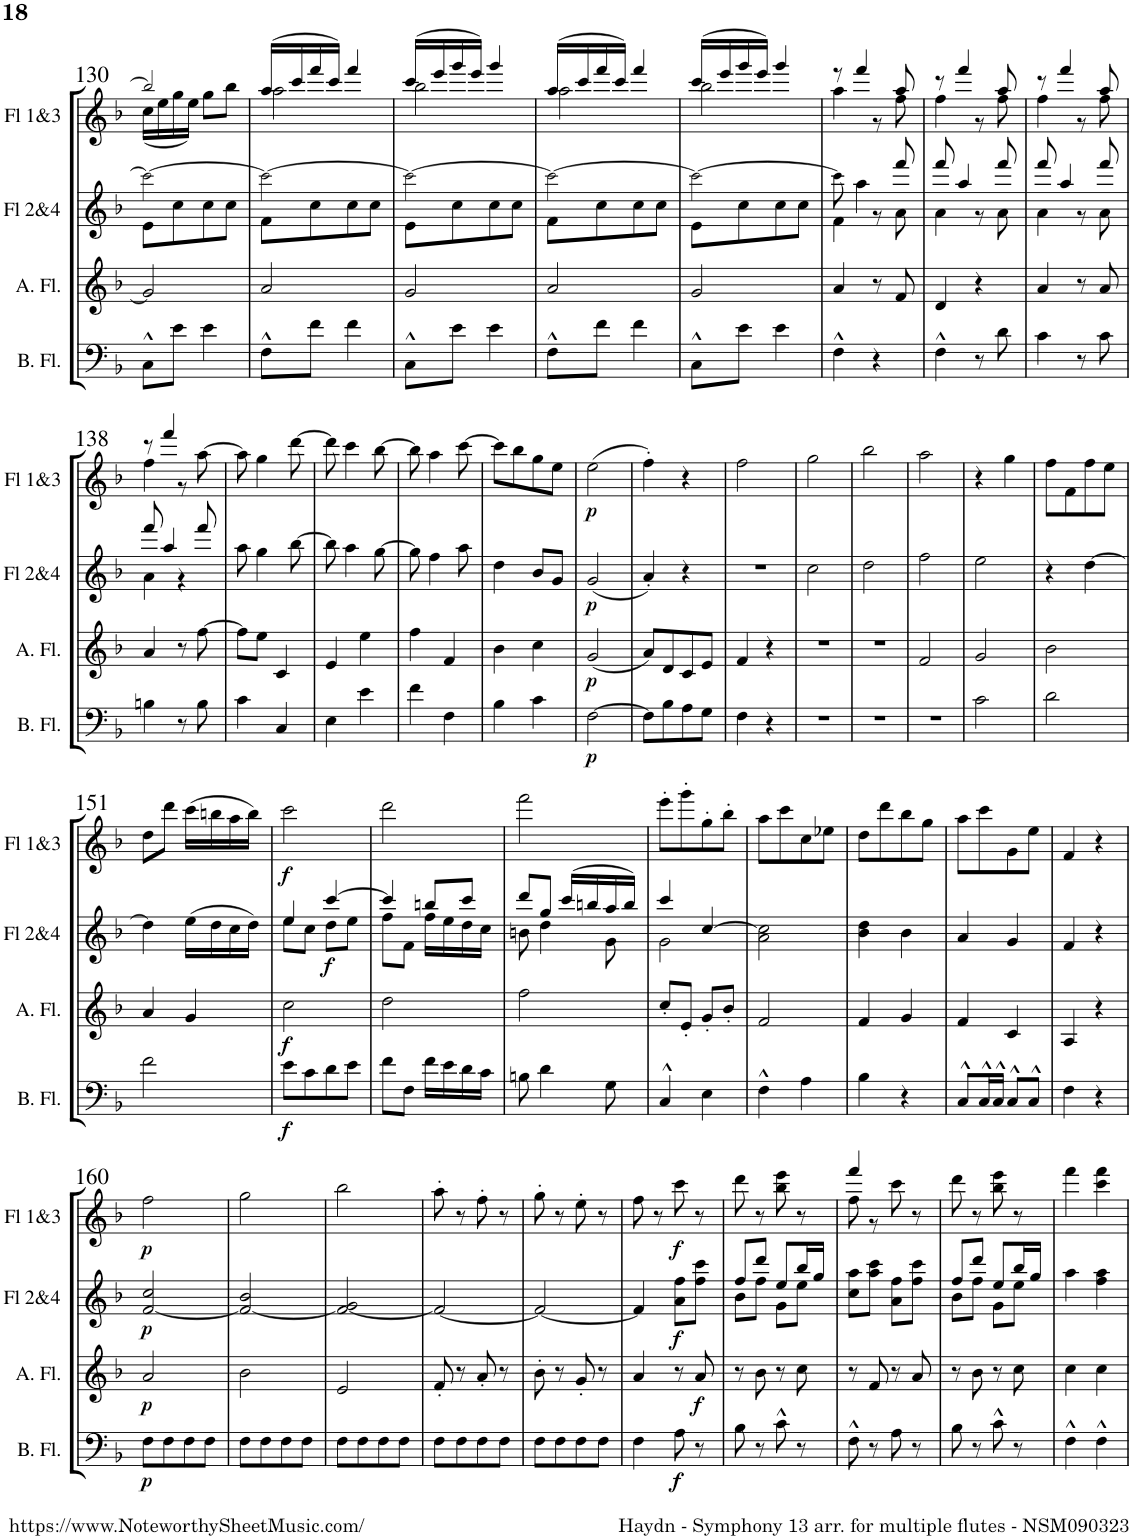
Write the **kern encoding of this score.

**kern	**dynam	**kern	**dynam	**kern	**dynam	**kern	**dynam
*part4	*part4	*part3	*part3	*part2	*part2	*part1	*part1
*staff4	*staff4	*staff3	*staff3	*staff2	*staff2	*staff1	*staff1
*I"Bass Flute	*	*I"Alto Flute	*	*I"Flutes 2&amp;4	*	*I"Flutes 1&amp;3	*
*I'B. Fl.	*	*I'A. Fl.	*	*I'Fl 2&amp;4	*	*I'Fl 1&amp;3	*
!!LO:PB:g=z
*clefF4	*	*clefG2	*	*clefG2	*	*clefG2	*
*k[b-]	*	*k[b-]	*	*k[b-]	*	*k[b-]	*
*M2/4	*	*M2/4	*	*M2/4	*	*M2/4	*
=130	=130	=130	=130	=130	=130	=130	=130
*	*	*	*	*^	*	*^	*
8C^^\L	.	2g/]	.	2ccc!\_	8e\L	.	2bb-!/]	(16cc\LL	.
.	.	.	.	.	.	.	.	16ee\	.
8e\J	.	.	.	.	8cc\	.	.	16gg\	.
.	.	.	.	.	.	.	.	16ee\JJ)	.
4e\	.	.	.	.	8cc\	.	.	8gg\L	.
.	.	.	.	.	8cc\J	.	.	8bb-\J	.
=131	=131	=131	=131	=131	=131	=131	=131	=131	=131
8F^^\L	.	2a/	.	2ccc!\_	8f\L	.	(16aa/LL	2aa\	.
.	.	.	.	.	.	.	16ccc/	.	.
8f\J	.	.	.	.	8cc\	.	16fff/	.	.
.	.	.	.	.	.	.	16ccc/JJ)	.	.
4f\	.	.	.	.	8cc\	.	4fff/	.	.
.	.	.	.	.	8cc\J	.	.	.	.
=132	=132	=132	=132	=132	=132	=132	=132	=132	=132
8C^^\L	.	2g/	.	2ccc!\_	8e\L	.	(16ccc/LL	2bb-\	.
.	.	.	.	.	.	.	16eee/	.	.
8e\J	.	.	.	.	8cc\	.	16ggg/	.	.
.	.	.	.	.	.	.	16eee/JJ)	.	.
4e\	.	.	.	.	8cc\	.	4ggg/	.	.
.	.	.	.	.	8cc\J	.	.	.	.
=133	=133	=133	=133	=133	=133	=133	=133	=133	=133
8F^^\L	.	2a/	.	2ccc!\_	8f\L	.	(16aa/LL	2aa\	.
.	.	.	.	.	.	.	16ccc/	.	.
8f\J	.	.	.	.	8cc\	.	16fff/	.	.
.	.	.	.	.	.	.	16ccc/JJ)	.	.
4f\	.	.	.	.	8cc\	.	4fff/	.	.
.	.	.	.	.	8cc\J	.	.	.	.
=134	=134	=134	=134	=134	=134	=134	=134	=134	=134
8C^^\L	.	2g/	.	2ccc!\_	8e\L	.	(16ccc/LL	2bb-\	.
.	.	.	.	.	.	.	16eee/	.	.
8e\J	.	.	.	.	8cc\	.	16ggg/	.	.
.	.	.	.	.	.	.	16eee/JJ)	.	.
4e\	.	.	.	.	8cc\	.	4ggg/	.	.
.	.	.	.	.	8cc\J	.	.	.	.
=135	=135	=135	=135	=135	=135	=135	=135	=135	=135
4F^^\	.	4a/	.	8ccc!\]	4f\	.	8r	4aa\	.
.	.	.	.	4aa\	.	.	4fff/	.	.
4r	.	8r	.	.	8r	.	.	8r	.
.	.	8f/	.	8fff/	8a\	.	8aa/	8ff\	.
=136	=136	=136	=136	=136	=136	=136	=136	=136	=136
4F^^\	.	4d/	.	8fff/	4a\	.	8r	4ff\	.
.	.	.	.	4aa/	.	.	4fff/	.	.
8r	.	4r	.	.	8r	.	.	8r	.
8d\	.	.	.	8fff/	8a\	.	8aa/	8ff\	.
=137	=137	=137	=137	=137	=137	=137	=137	=137	=137
4c\	.	4a/	.	8fff/	4a\	.	8r	4ff\	.
.	.	.	.	4aa/	.	.	4fff/	.	.
8r	.	8r	.	.	8r	.	.	8r	.
8c\	.	8a/	.	8fff/	8a\	.	8aa/	8ff\	.
!!LO:LB:g=z	!!
=138	=138	=138	=138	=138	=138	=138	=138	=138	=138
4Bn\	.	4a/	.	8fff/	4a\	.	8r	4ff\	.
.	.	.	.	4aa/	.	.	4fff/	.	.
8r	.	8r	.	.	4r	.	.	8r	.
8B\	.	[8ff\	.	8fff/	.	.	[>8aa\	8ryy	.
*	*	*	*	*v	*v	*	*	*	*
*	*	*	*	*	*	*v	*v	*
=139	=139	=139	=139	=139	=139	=139	=139
4c\	.	8ff\L]	.	8aa\	.	8aa\]	.
.	.	8ee\J	.	4gg\	.	4gg\	.
4C/	.	4c/	.	.	.	.	.
.	.	.	.	[8bb-\	.	[8ddd\	.
=140	=140	=140	=140	=140	=140	=140	=140
4E\	.	4e/	.	8bb-\]	.	8ddd\]	.
.	.	.	.	4aa\	.	4ccc\	.
4e\	.	4ee\	.	.	.	.	.
.	.	.	.	[8gg\	.	[8bb-\	.
=141	=141	=141	=141	=141	=141	=141	=141
4f\	.	4ff\	.	8gg\]	.	8bb-\]	.
.	.	.	.	4ff\	.	4aa\	.
4F\	.	4f/	.	.	.	.	.
.	.	.	.	8aa\	.	[8ccc\	.
=142	=142	=142	=142	=142	=142	=142	=142
4B-\	.	4b-\	.	4dd\	.	8ccc\L]	.
.	.	.	.	.	.	8bb-\	.
4c\	.	4cc\	.	8b-/L	.	8gg\	.
.	.	.	.	8g/J	.	8ee\J	.
=143	=143	=143	=143	=143	=143	=143	=143
!	!LO:DY:b	!	!LO:DY:b	!	!LO:DY:b	!	!LO:DY:b
[2F\	p	(2g/	p	(2g/	p	(2ee\	p
=144	=144	=144	=144	=144	=144	=144	=144
8F\L]	.	8a/L)	.	4a'/)	.	4ff'\)	.
8B-\	.	8d/	.	.	.	.	.
8A\	.	8c/	.	4r	.	4r	.
8G\J	.	8e/J	.	.	.	.	.
=145	=145	=145	=145	=145	=145	=145	=145
4F\	.	4f/	.	2r	.	2ff\	.
4r	.	4r	.	.	.	.	.
=146	=146	=146	=146	=146	=146	=146	=146
2r	.	2r	.	2cc\	.	2gg\	.
=147	=147	=147	=147	=147	=147	=147	=147
2r	.	2r	.	2dd\	.	2bb-\	.
=148	=148	=148	=148	=148	=148	=148	=148
2r	.	2f/	.	2ff\	.	2aa\	.
=149	=149	=149	=149	=149	=149	=149	=149
2c\	.	2g/	.	2ee\	.	4r	.
.	.	.	.	.	.	4gg\	.
=150	=150	=150	=150	=150	=150	=150	=150
2d\	.	2b-\	.	4r	.	8ff\L	.
.	.	.	.	.	.	8f\	.
.	.	.	.	[4dd\	.	8ff\	.
.	.	.	.	.	.	8ee\J	.
!!LO:LB:g=z
=151	=151	=151	=151	=151	=151	=151	=151
2f\	.	4a/	.	4dd\]	.	8dd\L	.
.	.	.	.	.	.	8ddd\J	.
.	.	4g/	.	(16ee\LL	.	(16ccc\LL	.
.	.	.	.	16dd\	.	16bbn\	.
.	.	.	.	16cc\	.	16aa\	.
.	.	.	.	16dd\JJ)	.	16bb\JJ)	.
=152	=152	=152	=152	=152	=152	=152	=152
*	*	*	*	*^	*	*	*
!	!LO:DY:b	!	!LO:DY:b	!	!	!	!	!LO:DY:b
8e\L	f	2cc\	f	4ee/	8ee\L	.	2ccc\	f
8c\	.	.	.	.	8cc\J	.	.	.
!	!	!	!	!	!	!LO:DY:b	!	!
8d\	.	.	.	[4ccc/	8dd\L	f	.	.
8e\J	.	.	.	.	8ee\J	.	.	.
=153	=153	=153	=153	=153	=153	=153	=153	=153
8f\L	.	2dd\	.	4ccc/]	8ff\L	.	2ddd\	.
8F\J	.	.	.	.	8f\J	.	.	.
16f\LL	.	.	.	8bbn/L	16ff\LL	.	.	.
16e\	.	.	.	.	16ee\	.	.	.
16d\	.	.	.	8ccc/J	16dd\	.	.	.
16c\JJ	.	.	.	.	16cc\JJ	.	.	.
=154	=154	=154	=154	=154	=154	=154	=154	=154
8Bn\	.	2ff\	.	8ddd/L	8bn\	.	2fff\	.
4d\	.	.	.	8gg/J	4dd\	.	.	.
.	.	.	.	(16ccc/LL	.	.	.	.
.	.	.	.	16bbn/	.	.	.	.
8G\	.	.	.	16aa/	8g\	.	.	.
.	.	.	.	16bb/JJ)	.	.	.	.
=155	=155	=155	=155	=155	=155	=155	=155	=155
4C^^/	.	8cc'/L	.	4ccc/	2g\	.	8eee'\L	.
.	.	8e'/J	.	.	.	.	8ggg'\	.
4E\	.	8g'/L	.	[4cc/	.	.	8gg'\	.
.	.	8b-'/J	.	.	.	.	8bb-'\J	.
*	*	*	*	*v	*v	*	*	*
=156	=156	=156	=156	=156	=156	=156	=156
4F^^\	.	2f/	.	2a\ 2cc\]	.	8aa\L	.
.	.	.	.	.	.	8ccc\	.
4A\	.	.	.	.	.	8cc\	.
.	.	.	.	.	.	8ee-X\J	.
=157	=157	=157	=157	=157	=157	=157	=157
4B-\	.	4f/	.	4b-\ 4dd\	.	8dd\L	.
.	.	.	.	.	.	8ddd\	.
4r	.	4g/	.	4b-\	.	8bb-\	.
.	.	.	.	.	.	8gg\J	.
=158	=158	=158	=158	=158	=158	=158	=158
8C^^/L	.	4f/	.	4a/	.	8aa\L	.
16C^^/L	.	.	.	.	.	8ccc\	.
16C^^/JJ	.	.	.	.	.	.	.
8C^^/L	.	4c/	.	4g/	.	8g\	.
8C^^/J	.	.	.	.	.	8ee\J	.
=159	=159	=159	=159	=159	=159	=159	=159
4F\	.	4A/	.	4f/	.	4f/	.
4r	.	4r	.	4r	.	4r	.
!!LO:LB:g=z
=160	=160	=160	=160	=160	=160	=160	=160
!	!LO:DY:b	!	!LO:DY:b	!	!LO:DY:b	!	!LO:DY:b
8F\L	p	2a/	p	[2f/ 2cc/	p	2ff\	p
8F\	.	.	.	.	.	.	.
8F\	.	.	.	.	.	.	.
8F\J	.	.	.	.	.	.	.
=161	=161	=161	=161	=161	=161	=161	=161
8F\L	.	2b-\	.	2f/_ 2b-/	.	2gg\	.
8F\	.	.	.	.	.	.	.
8F\	.	.	.	.	.	.	.
8F\J	.	.	.	.	.	.	.
=162	=162	=162	=162	=162	=162	=162	=162
8F\L	.	2e/	.	2f/_ 2g/	.	2bb-\	.
8F\	.	.	.	.	.	.	.
8F\	.	.	.	.	.	.	.
8F\J	.	.	.	.	.	.	.
=163	=163	=163	=163	=163	=163	=163	=163
8F\L	.	8f'/	.	2f/_	.	8aa'\	.
8F\	.	8r	.	.	.	8r	.
8F\	.	8a'/	.	.	.	8ff'\	.
8F\J	.	8r	.	.	.	8r	.
=164	=164	=164	=164	=164	=164	=164	=164
8F\L	.	8b-'\	.	2f/_	.	8gg'\	.
8F\	.	8r	.	.	.	8r	.
8F\	.	8g'/	.	.	.	8ee'\	.
8F\J	.	8r	.	.	.	8r	.
=165	=165	=165	=165	=165	=165	=165	=165
4F\	.	4a/	.	4f/]	.	8ff\	.
.	.	.	.	.	.	8r	.
!	!LO:DY:b	!	!	!	!LO:DY:b	!	!LO:DY:b
8A\	f	8r	.	8a\ 8ff\L	f	8ccc\	f
!	!	!	!LO:DY:b	!	!	!	!
8r	.	8a/	f	8ff\ 8ccc\J	.	8r	.
=166	=166	=166	=166	=166	=166	=166	=166
*	*	*	*	*^	*	*	*
8B-\	.	8r	.	8ff/L	8b-\L	.	8ddd\	.
8r	.	8b-\	.	8ddd/J	8ff\J	.	8r	.
8c^^\	.	8r	.	8ee/L	8g\L	.	8bb-\ 8eee\	.
8r	.	8cc\	.	16bb-/L	8ee\J	.	8r	.
.	.	.	.	16gg/JJ	.	.	.	.
*	*	*	*	*v	*v	*	*	*
=167	=167	=167	=167	=167	=167	=167	=167
*	*	*	*	*	*	*^	*
8F^^\	.	8r	.	8cc\ 8aa\L	.	4fff/	8ff\	.
8r	.	8f/	.	8aa\ 8ccc\J	.	.	8r	.
8A\	.	8r	.	8a\ 8ff\L	.	8ccc\	4ryy	.
8r	.	8a/	.	8ff\ 8ccc\J	.	8r	.	.
*	*	*	*	*	*	*v	*v	*
=168	=168	=168	=168	=168	=168	=168	=168
*	*	*	*	*^	*	*	*
8B-\	.	8r	.	8ff/L	8b-\L	.	8ddd\	.
8r	.	8b-\	.	8ddd/J	8ff\J	.	8r	.
8c^^\	.	8r	.	8ee/L	8g\L	.	8bb-\ 8eee\	.
8r	.	8cc\	.	16bb-/L	8ee\J	.	8r	.
.	.	.	.	16gg/JJ	.	.	.	.
*	*	*	*	*v	*v	*	*	*
=169	=169	=169	=169	=169	=169	=169	=169
4F^^\	.	4cc\	.	4aa\	.	4fff\	.
4F^^\	.	4cc\	.	4ff\ 4aa\	.	4ccc\ 4fff\	.
=	=	=	=	=	=	=	=
*-	*-	*-	*-	*-	*-	*-	*-
